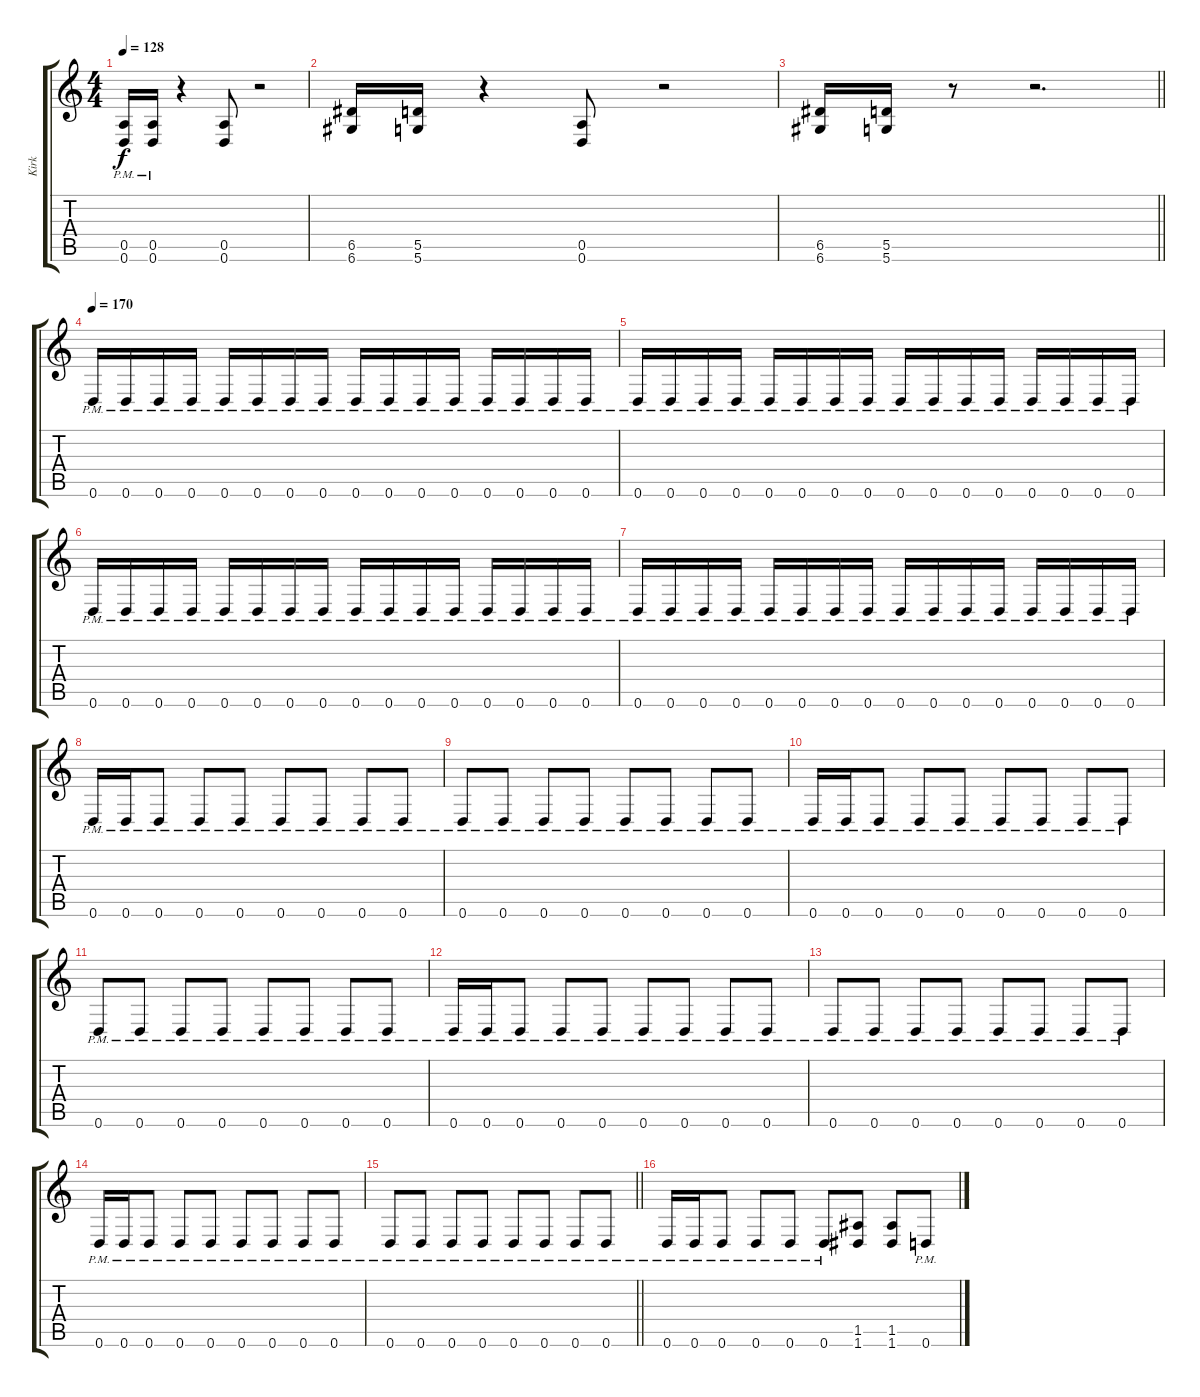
\track ("Kirk" "Kirk") {instrument distortionguitar}
\staff {score tabs}
\tuning (E4 B3 G3 D3 A2 D2) {hide}
\ts (4 4)
\tempo 128
\clef g2
\ks c
(0.5{pm} 0.6{pm}).16{dy f} (0.5{pm} 0.6{pm}).16 r.4 (0.5 0.6).8 r.2 |
(6.5 6.6).16 (5.5 5.6).16 r.4 (0.5 0.6).8 r.2 |
\barLineRight lightlight
(6.5 6.6).16 (5.5 5.6).16 r.8 r.2{d} |
\section ("" "")
\tempo 170
0.6{pm}.16 0.6{pm}.16 0.6{pm}.16 0.6{pm}.16 0.6{pm}.16 0.6{pm}.16 0.6{pm}.16 0.6{pm}.16 0.6{pm}.16 0.6{pm}.16 0.6{pm}.16 0.6{pm}.16 0.6{pm}.16 0.6{pm}.16 0.6{pm}.16 0.6{pm}.16 |
0.6{pm}.16 0.6{pm}.16 0.6{pm}.16 0.6{pm}.16 0.6{pm}.16 0.6{pm}.16 0.6{pm}.16 0.6{pm}.16 0.6{pm}.16 0.6{pm}.16 0.6{pm}.16 0.6{pm}.16 0.6{pm}.16 0.6{pm}.16 0.6{pm}.16 0.6{pm}.16 |
0.6{pm}.16 0.6{pm}.16 0.6{pm}.16 0.6{pm}.16 0.6{pm}.16 0.6{pm}.16 0.6{pm}.16 0.6{pm}.16 0.6{pm}.16 0.6{pm}.16 0.6{pm}.16 0.6{pm}.16 0.6{pm}.16 0.6{pm}.16 0.6{pm}.16 0.6{pm}.16 |
0.6{pm}.16 0.6{pm}.16 0.6{pm}.16 0.6{pm}.16 0.6{pm}.16 0.6{pm}.16 0.6{pm}.16 0.6{pm}.16 0.6{pm}.16 0.6{pm}.16 0.6{pm}.16 0.6{pm}.16 0.6{pm}.16 0.6{pm}.16 0.6{pm}.16 0.6{pm}.16 |
0.6{pm}.16 0.6{pm}.16 0.6{pm}.8 0.6{pm}.8 0.6{pm}.8 0.6{pm}.8 0.6{pm}.8 0.6{pm}.8 0.6{pm}.8 |
0.6{pm}.8 0.6{pm}.8 0.6{pm}.8 0.6{pm}.8 0.6{pm}.8 0.6{pm}.8 0.6{pm}.8 0.6{pm}.8 |
0.6{pm}.16 0.6{pm}.16 0.6{pm}.8 0.6{pm}.8 0.6{pm}.8 0.6{pm}.8 0.6{pm}.8 0.6{pm}.8 0.6{pm}.8 |
0.6{pm}.8 0.6{pm}.8 0.6{pm}.8 0.6{pm}.8 0.6{pm}.8 0.6{pm}.8 0.6{pm}.8 0.6{pm}.8 |
0.6{pm}.16 0.6{pm}.16 0.6{pm}.8 0.6{pm}.8 0.6{pm}.8 0.6{pm}.8 0.6{pm}.8 0.6{pm}.8 0.6{pm}.8 |
0.6{pm}.8 0.6{pm}.8 0.6{pm}.8 0.6{pm}.8 0.6{pm}.8 0.6{pm}.8 0.6{pm}.8 0.6{pm}.8 |
0.6{pm}.16 0.6{pm}.16 0.6{pm}.8 0.6{pm}.8 0.6{pm}.8 0.6{pm}.8 0.6{pm}.8 0.6{pm}.8 0.6{pm}.8 |
\barLineRight lightlight
0.6{pm}.8 0.6{pm}.8 0.6{pm}.8 0.6{pm}.8 0.6{pm}.8 0.6{pm}.8 0.6{pm}.8 0.6{pm}.8 |
\section ("" "")
0.6{pm}.16 0.6{pm}.16 0.6{pm}.8 0.6{pm}.8 0.6{pm}.8 0.6{pm}.8 (1.5 1.6).8 (1.5 1.6).8 0.6{pm}.8
